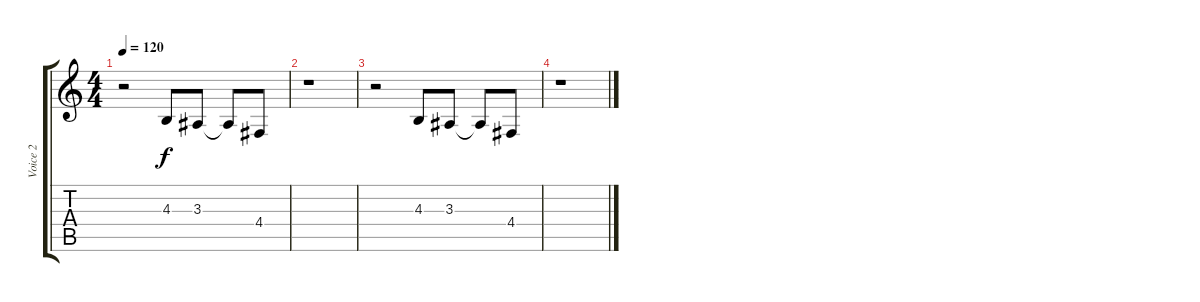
\track ("Voice 2" "Voice 2") {instrument clarinet}
\staff {score tabs}
\tuning (E4 B3 G3 D3 A2 E2) {hide}
\ts (4 4)
\tempo 120
\clef g2
\ks c
r.2{dy f} 4.3.8 3.3.8 3.3{t}.8 4.4.8 |
r.1 |
r.2 4.3.8 3.3.8 3.3{t}.8 4.4.8 |
r.1
